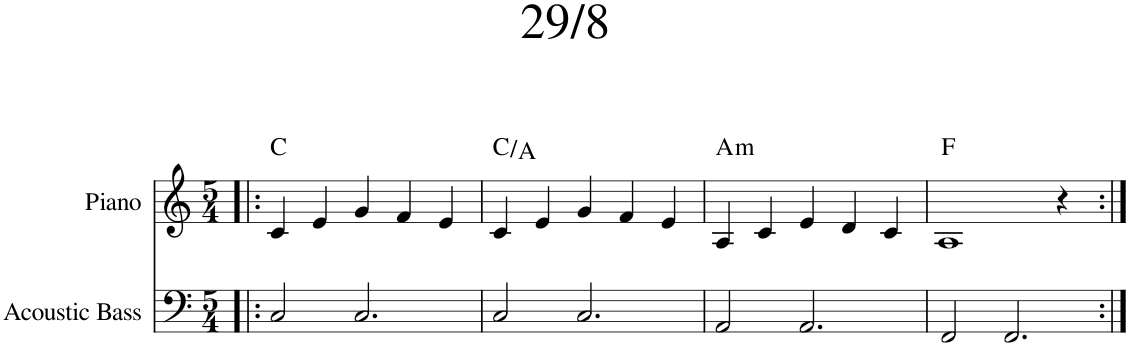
**kern	**kern	**harte
*part2	*part1	*part1
*staff2	*staff1	*
*I"Acoustic Bass	*I"Piano	*
*I'Bass	*I'Pno.	*
*clefF4	*clefG2	*
*Trd7c12	*	*
*k[]	*k[]	*
*M5/4	*M5/4	*
=1!|:	=1!|:	=1!|:
2C/	4c/	C:maj
.	4e/	.
2.C/	4g/	.
.	4f/	.
.	4e/	.
=2	=2	=2
2C/	4c/	C:maj/6
.	4e/	.
2.C/	4g/	.
.	4f/	.
.	4e/	.
=3	=3	=3
!	!	!LO:H:kt=m
2AA/	4A/	A:min
.	4c/	.
2.AA/	4e/	.
.	4d/	.
.	4c/	.
=4	=4	=4
2FF/	1A	F:maj
2.FF/	.	.
.	4r	.
=:|!	=:|!	=:|!
*-	*-	*-
